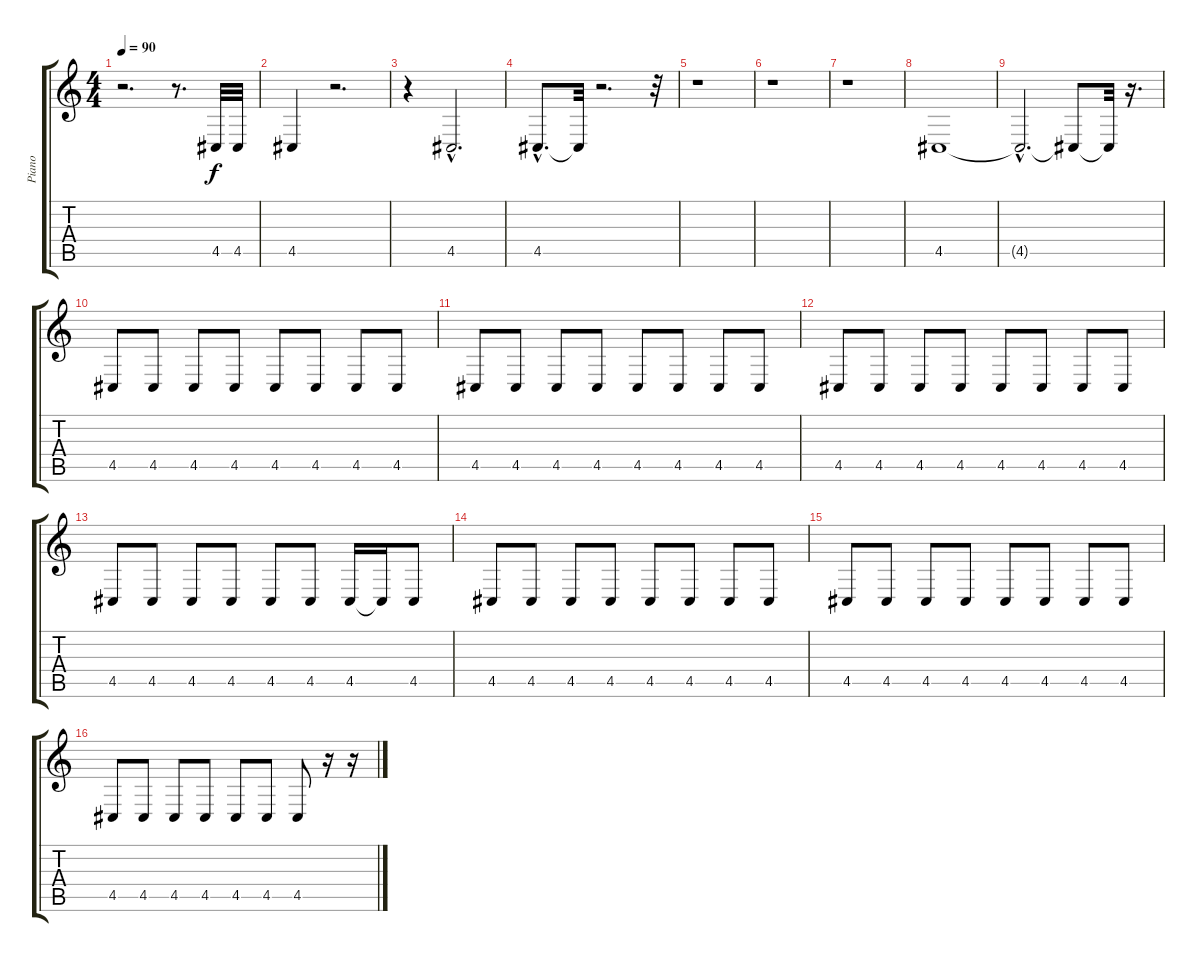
\track ("Piano" "Piano") {instrument acousticgrandpiano}
\staff {score tabs}
\tuning (E4 B3 G3 D3 A2 E2) {hide}
\ts (4 4)
\tempo 90
\clef g2
\ks c
r.2{d dy f} r.8{d} 4.5.32 4.5.32 |
4.5.4 r.2{d} |
r.4 4.5{hac}.2{d} |
4.5{hac}.8{d} 4.5{t}.32 r.2{d} r.32 |
r.1 |
r.1 |
r.1 |
4.5.1 |
4.5{hac t}.2{d} 4.5{t}.8 4.5{t}.32 r.16{d} |
4.5.8 4.5.8 4.5.8 4.5.8 4.5.8 4.5.8 4.5.8 4.5.8 |
4.5.8 4.5.8 4.5.8 4.5.8 4.5.8 4.5.8 4.5.8 4.5.8 |
4.5.8 4.5.8 4.5.8 4.5.8 4.5.8 4.5.8 4.5.8 4.5.8 |
4.5.8 4.5.8 4.5.8 4.5.8 4.5.8 4.5.8 4.5.16 4.5{t}.16 4.5.8 |
4.5.8 4.5.8 4.5.8 4.5.8 4.5.8 4.5.8 4.5.8 4.5.8 |
4.5.8 4.5.8 4.5.8 4.5.8 4.5.8 4.5.8 4.5.8 4.5.8 |
4.5.8 4.5.8 4.5.8 4.5.8 4.5.8 4.5.8 4.5.8 r.16 r.16
